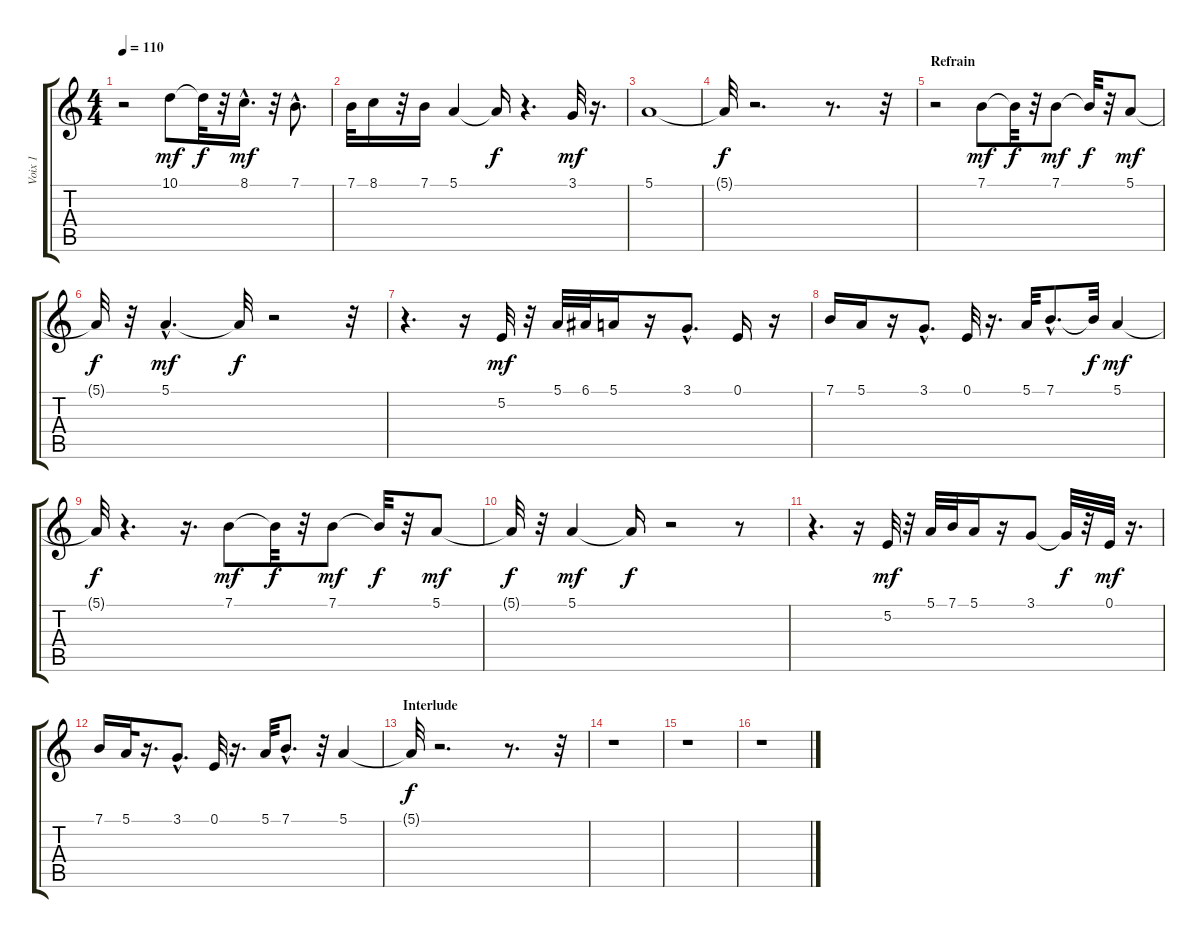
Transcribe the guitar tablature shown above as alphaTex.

\track ("Voix 1" "Voix 1") {instrument synthbrass1}
\staff {score tabs}
\tuning (E4 B3 G3 D3 A2 E2) {hide}
\ts (4 4)
\tempo 110
\clef g2
\ks c
r.2{dy f} 10.1.8{dy mf} 10.1{t}.32{dy f} r.32 8.1{hac}.16{d dy mf} r.32 7.1{hac}.8{d} |
7.1.32 8.1.16 r.32 7.1.16 5.1.4 5.1{t}.16{dy f} r.4{d} 3.1.32{dy mf} r.16{d} |
5.1.1 |
5.1{t}.32{dy f} r.2{d} r.8{d} r.32 |
\section ("" "Refrain")
r.2 7.1.8{dy mf} 7.1{t}.32{dy f} r.32 7.1.8{dy mf} 7.1{t}.32{dy f} r.32 5.1.8{dy mf} |
5.1{t}.32{dy f} r.32 5.1{hac}.4{d dy mf} 5.1{t}.32{dy f} r.2 r.32 |
r.4{d} r.16 5.2.32{dy mf} r.32 5.1.32 6.1.32 5.1.16 r.16 3.1{hac}.8{d} 0.1.16 r.16 |
7.1.16 5.1.16 r.16 3.1{hac}.8{d} 0.1.32 r.16{d} 5.1.32 7.1{hac}.8{d} 7.1{t}.32{dy f} 5.1.4{dy mf} |
5.1{t}.32{dy f} r.4{d} r.16{d} 7.1.8{dy mf} 7.1{t}.32{dy f} r.32 7.1.8{dy mf} 7.1{t}.32{dy f} r.32 5.1.8{dy mf} |
5.1{t}.32{dy f} r.32 5.1.4{dy mf} 5.1{t}.16{dy f} r.2 r.8 |
r.4{d} r.16 5.2.32{dy mf} r.32 5.1.32 7.1.32 5.1.16 r.16 3.1.8 3.1{t}.32{dy f} r.32 0.1.32{dy mf} r.16{d} |
7.1.16 5.1.32 r.16{d} 3.1{hac}.8{d} 0.1.32 r.16{d} 5.1.32 7.1{hac}.8{d} r.32 5.1.4 |
\section ("" "Interlude")
5.1{t}.32{dy f} r.2{d} r.8{d} r.32 |
r.1 |
r.1 |
r.1
